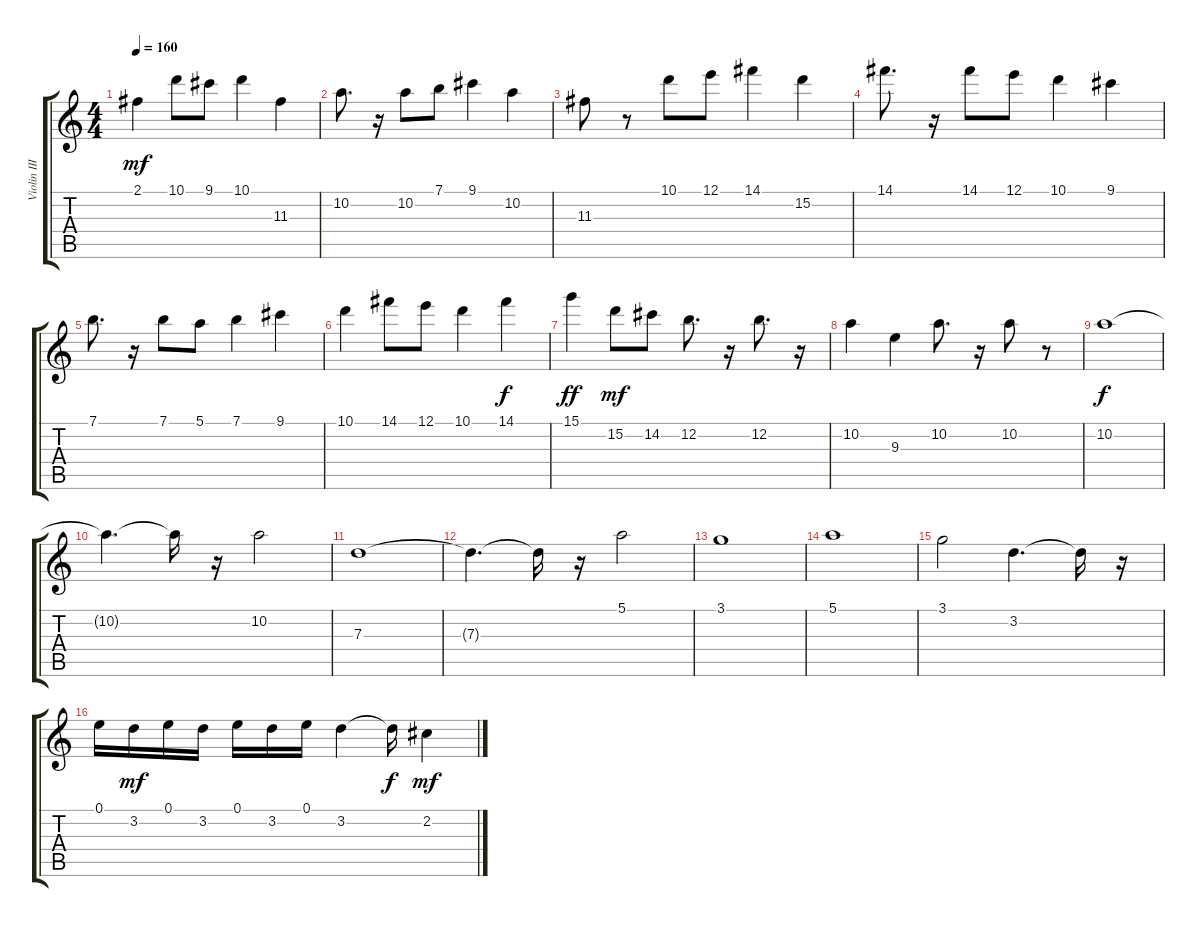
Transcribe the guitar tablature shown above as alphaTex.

\track ("Violin III" "Violin III") {instrument acousticguitarnylon}
\staff {score tabs}
\tuning (E4 B3 G3 D3 A2 E2) {hide}
\ts (4 4)
\tempo 160
\clef g2
\ks c
2.1.4{dy mf} 10.1.8 9.1.8 10.1.4 11.3.4 |
10.2.8{d} r.16 10.2.8 7.1.8 9.1.4 10.2.4 |
11.3.8 r.8 10.1.8 12.1.8 14.1.4 15.2.4 |
14.1.8{d} r.16 14.1.8 12.1.8 10.1.4 9.1.4 |
7.1.8{d} r.16 7.1.8 5.1.8 7.1.4 9.1.4 |
10.1.4 14.1.8 12.1.8 10.1.4 14.1.4{dy f} |
15.1.4{dy ff} 15.2.8{dy mf} 14.2.8 12.2.8{d} r.16 12.2.8{d} r.16 |
10.2.4 9.3.4 10.2.8{d} r.16 10.2.8 r.8 |
10.2.1{dy f} |
10.2{t}.4{d} 10.2{t}.16 r.16 10.2.2 |
7.3.1 |
7.3{t}.4{d} 7.3{t}.16 r.16 5.1.2 |
3.1.1 |
5.1.1 |
3.1.2 3.2.4{d} 3.2{t}.16 r.16 |
0.1.16 3.2.16{dy mf} 0.1.16 3.2.16 0.1.16 3.2.16 0.1.16 3.2.4 3.2{t}.16{dy f} 2.2.4{dy mf}
